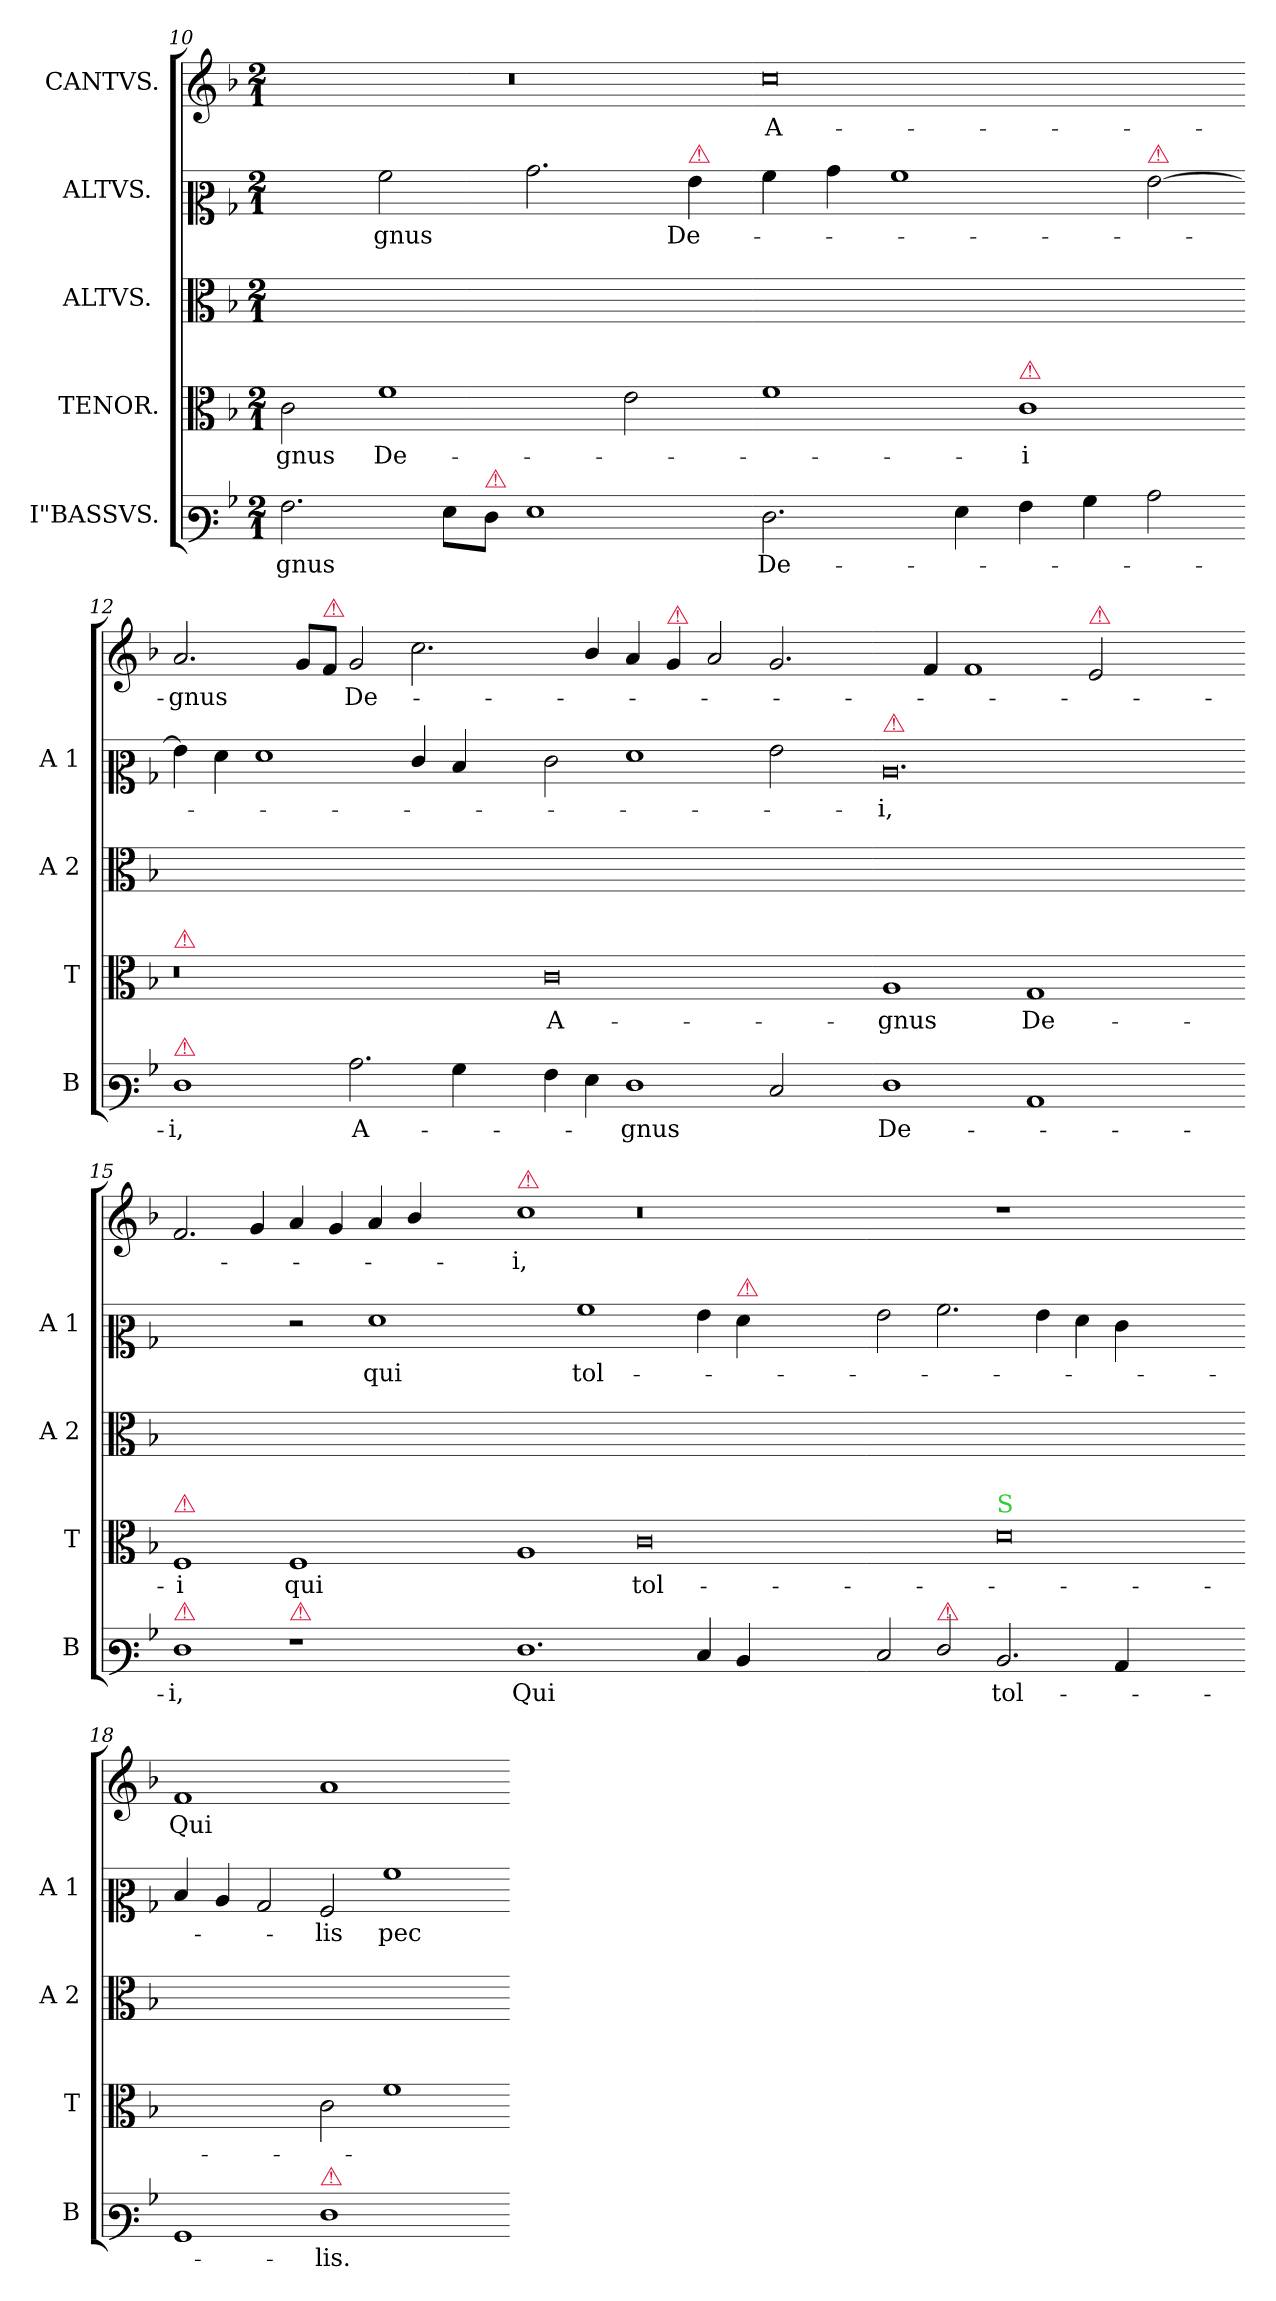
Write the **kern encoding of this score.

**kern	**text	**kern	**text	**kern	**kern	**text	**kern	**text
*part5	*part5	*part4	*part4	*part3	*part2	*part2	*part1	*part1
*staff5	*staff5	*staff4	*staff4	*staff3	*staff2	*staff2	*staff1	*staff1
*I"I"BASSVS.	*	*I"TENOR.	*	*I"ALTVS. [2]	*I"ALTVS. [1]	*	*I"CANTVS.	*
*I'B	*	*I'T	*	*I'A 2	*I'A 1	*	*	*
*clefF3	*	*clefC3	*	*clefC3	*clefC2	*	*clefG2	*
*k[b-]	*	*k[b-]	*	*k[b-]	*k[b-]	*	*k[b-]	*
*M2/1	*	*M2/1	*	*M2/1	*M2/1	*	*M2/1	*
=10	=10	=10	=10	=10	=10	=10	=10	=10
2.A\	-gnus	2c\	-gnus	0ryy	2ryy	.	0r	.
.	.	1f	De-	.	2a\	-gnus	.	.
8G\L	.	.	.	.	.	.	.	.
!LO:TX:a:color=crimson:t=⚠	!	!	!	!	!	!	!	!
8F\J	.	.	.	.	.	.	.	.
1G	.	.	.	.	2.b-\	.	.	.
.	.	2e\	.	.	.	.	.	.
!	!	!	!	!	!LO:TX:a:color=crimson:t=⚠	!	!	!
.	.	.	.	.	4g\	De-	.	.
=11-	=11-	=11-	=11-	=11-	=11-	=11-	=11-	=11-
2.F\	De-	1f	.	0ryy	4a\	.	0cc	A-
.	.	.	.	.	4b-\	.	.	.
.	.	.	.	.	1a	.	.	.
4G\	.	.	.	.	.	.	.	.
!	!	!LO:TX:a:color=crimson:t=⚠	!	!	!	!	!	!
4A\	.	1c	-i	.	.	.	.	.
4B-\	.	.	.	.	.	.	.	.
!	!	!	!	!	!LO:TX:a:color=crimson:t=⚠	!	!	!
2c\	.	.	.	.	[2g\	.	.	.
=12-	=12-	=12-	=12-	=12-	=12-	=12-	=12-	=12-
!	!	!LO:TX:a:color=crimson:t=⚠	!	!	!	!	!	!
!LO:TX:a:color=crimson:t=⚠	!	!	!	!	!	!	!	!
1F	-i,	0r	.	0ryy	4g!]	.	2.a/	-gnus
.	.	.	.	.	4f\	.	.	.
.	.	.	.	.	1f	.	.	.
.	.	.	.	.	.	.	8g/L	.
!	!	!	!	!	!	!	!LO:TX:a:color=crimson:t=⚠	!
.	.	.	.	.	.	.	8f/J	.
!	!LO:LY:i	!	!	!	!	!	!	!
2.c\	A-	.	.	.	.	.	2g/	De-
.	.	.	.	.	4e/	.	2.cc\	.
4B-\	.	.	.	.	4d/	.	.	.
4ryy	.	4ryy	.	4ryy	4ryy	.	.	.
=13-	=13-	=13-	=13-	=13-	=13-	=13-	=13-	=13-
!	!	!	!LO:LY:i	!	!	!	!	!
4A\	.	0c	A-	0ryy	2e\	.	4ryy	.
4G\	.	.	.	.	.	.	4b-/	.
!	!LO:LY:i	!	!	!	!	!	!	!
1F	-gnus	.	.	.	1f	.	4a/	.
!	!	!	!	!	!	!	!LO:TX:a:color=crimson:t=⚠	!
.	.	.	.	.	.	.	4g/	.
.	.	.	.	.	.	.	2a/	.
2E/	.	.	.	.	2g\	.	2.g/	.
4ryy	.	4ryy	.	4ryy	4ryy	.	.	.
=14-	=14-	=14-	=14-	=14-	=14-	=14-	=14-	=14-
!	!	!	!	!	!LO:TX:a:color=crimson:t=⚠	!	!	!
!	!LO:LY:i	!	!LO:LY:i	!	!	!	!	!
1F	De-	1A	-gnus	0ryy	0.c	-i,	4ryy	.
.	.	.	.	.	.	.	4f/	.
.	.	.	.	.	.	.	1f	.
!	!	!	!LO:LY:i	!	!	!	!	!
1C	.	1G	De-	.	.	.	.	.
!	!	!	!	!	!	!	!LO:TX:a:color=crimson:t=⚠	!
.	.	.	.	.	.	.	2e/	.
1ryy	.	1ryy	.	1ryy	.	.	1ryy	.
=15-	=15-	=15-	=15-	=15-	=15-	=15-	=15-	=15-
!	!	!LO:TX:a:color=crimson:t=⚠	!	!	!	!	!	!
!LO:TX:a:color=crimson:t=⚠	!	!	!	!	!	!	!	!
!	!LO:LY:i	!	!LO:LY:i	!	!	!	!	!
1F	-i,	1F	-i	0ryy	1ryy	.	2.f/	.
.	.	.	.	.	.	.	4g/	.
!LO:TX:a:color=crimson:t=⚠	!	!	!	!	!	!	!	!
1r	.	1F	qui	.	2r	.	4a/	.
.	.	.	.	.	.	.	4g/	.
.	.	.	.	.	1f\	qui	4a/	.
.	.	.	.	.	.	.	4b-/	.
2ryy	.	2ryy	.	2ryy	.	.	2ryy	.
=16-	=16-	=16-	=16-	=16-	=16-	=16-	=16-	=16-
!	!	!	!	!	!	!	!LO:TX:a:color=crimson:t=⚠	!
1.F	Qui	1A	.	0ryy	2ryy	.	1cc	-i,
.	.	.	.	.	1a	tol-	.	.
.	.	0c	tol-	.	.	.	0r	.
4E/	.	.	.	.	4g\	.	.	.
!	!	!	!	!	!LO:TX:a:color=crimson:t=⚠	!	!	!
4D/	.	.	.	.	4f\	.	.	.
1ryy	.	.	.	1ryy	1ryy	.	.	.
=17-	=17-	=17-	=17-	=17-	=17-	=17-	=17-	=17-
2E/	.	1ryy	.	0ryy	2g\	.	1ryy	.
!LO:TX:a:color=crimson:t=⚠	!	!	!	!	!	!	!	!
2F/	.	.	.	.	2.a\	.	.	.
!	!	!LO:TX:a:color=limegreen:t=S	!	!	!	!	!	!
2.D/	tol-	0d	.	.	.	.	1r	.
.	.	.	.	.	4g\	.	.	.
.	.	.	.	.	4f\	.	.	.
4C/	.	.	.	.	4e\	.	.	.
1ryy	.	.	.	1ryy	1ryy	.	1ryy	.
=18-	=18-	=18-	=18-	=18-	=18-	=18-	=18-	=18-
1BB-	.	1ryy	.	0ryy	4d/	.	1f	Qui
.	.	.	.	.	4c/	.	.	.
.	.	.	.	.	2B-/	.	.	.
!LO:TX:a:color=crimson:t=⚠	!	!	!	!	!	!	!	!
1F	-lis.	2c\	.	.	2A/	-lis	1a	.
.	.	1f\	.	.	1a\	pec-	.	.
2ryy	.	.	.	2ryy	.	.	2ryy	.
=-	=-	=-	=-	=-	=-	=-	=-	=-
*-	*-	*-	*-	*-	*-	*-	*-	*-
